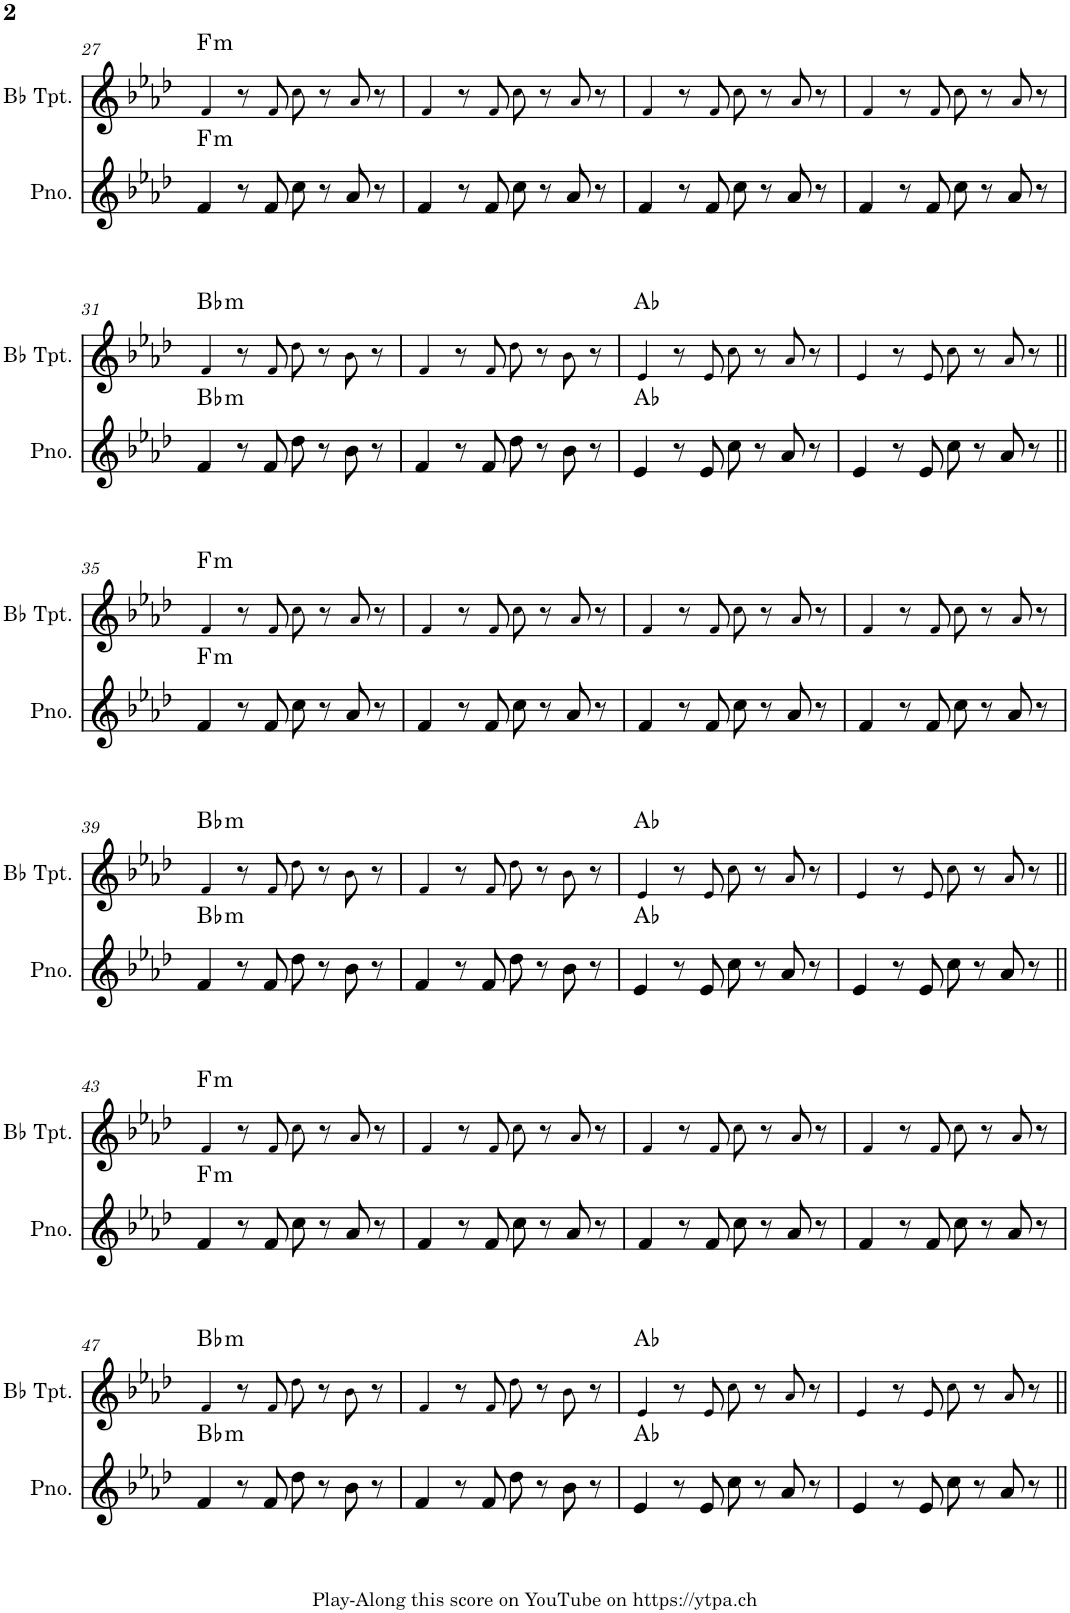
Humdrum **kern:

**kern	**harte	**kern	**harte
*part2	*part2	*part1	*part1
*staff2	*	*staff1	*
*I"Piano	*	*I"Bb Trumpet	*
*I'Pno.	*	*I'Bb Tpt.	*
!!LO:PB:g=z
*clefG2	*	*clefG2	*
*	*	*Trd1c2	*
*k[b-e-a-d-]	*	*k[b-e-a-d-]	*
*M4/4	*	*M4/4	*
=27	=27	=27	=27
!	!LO:H:kt=m	!	!LO:H:kt=m
4f/	F:min	4f!/	F:min
8r	.	8r	.
8f/	.	8f!/	.
8cc\	.	8cc!\	.
8r	.	8r	.
8a-/	.	8a-!/	.
8r	.	8r	.
=28	=28	=28	=28
4f/	.	4f!/	.
8r	.	8r	.
8f/	.	8f!/	.
8cc\	.	8cc!\	.
8r	.	8r	.
8a-/	.	8a-!/	.
8r	.	8r	.
=29	=29	=29	=29
4f/	.	4f!/	.
8r	.	8r	.
8f/	.	8f!/	.
8cc\	.	8cc!\	.
8r	.	8r	.
8a-/	.	8a-!/	.
8r	.	8r	.
=30	=30	=30	=30
4f/	.	4f!/	.
8r	.	8r	.
8f/	.	8f!/	.
8cc\	.	8cc!\	.
8r	.	8r	.
8a-/	.	8a-!/	.
8r	.	8r	.
!!LO:LB:g=z
=31	=31	=31	=31
!	!LO:H:kt=m	!	!LO:H:kt=m
4f/	Bb:min	4f!/	Bb:min
8r	.	8r	.
8f/	.	8f!/	.
8dd-\	.	8dd-!\	.
8r	.	8r	.
8b-\	.	8b-!\	.
8r	.	8r	.
=32	=32	=32	=32
4f/	.	4f!/	.
8r	.	8r	.
8f/	.	8f!/	.
8dd-\	.	8dd-!\	.
8r	.	8r	.
8b-\	.	8b-!\	.
8r	.	8r	.
=33	=33	=33	=33
4e-/	Ab:maj	4e-!/	Ab:maj
8r	.	8r	.
8e-/	.	8e-!/	.
8cc\	.	8cc!\	.
8r	.	8r	.
8a-/	.	8a-!/	.
8r	.	8r	.
=34	=34	=34	=34
4e-/	.	4e-!/	.
8r	.	8r	.
8e-/	.	8e-!/	.
8cc\	.	8cc!\	.
8r	.	8r	.
8a-/	.	8a-!/	.
8r	.	8r	.
!!LO:LB:g=z
=35||	=35||	=35||	=35||
!	!LO:H:kt=m	!	!LO:H:kt=m
4f/	F:min	4f!/	F:min
8r	.	8r	.
8f/	.	8f!/	.
8cc\	.	8cc!\	.
8r	.	8r	.
8a-/	.	8a-!/	.
8r	.	8r	.
=36	=36	=36	=36
4f/	.	4f!/	.
8r	.	8r	.
8f/	.	8f!/	.
8cc\	.	8cc!\	.
8r	.	8r	.
8a-/	.	8a-!/	.
8r	.	8r	.
=37	=37	=37	=37
4f/	.	4f!/	.
8r	.	8r	.
8f/	.	8f!/	.
8cc\	.	8cc!\	.
8r	.	8r	.
8a-/	.	8a-!/	.
8r	.	8r	.
=38	=38	=38	=38
4f/	.	4f!/	.
8r	.	8r	.
8f/	.	8f!/	.
8cc\	.	8cc!\	.
8r	.	8r	.
8a-/	.	8a-!/	.
8r	.	8r	.
!!LO:LB:g=z
=39	=39	=39	=39
!	!LO:H:kt=m	!	!LO:H:kt=m
4f/	Bb:min	4f!/	Bb:min
8r	.	8r	.
8f/	.	8f!/	.
8dd-\	.	8dd-!\	.
8r	.	8r	.
8b-\	.	8b-!\	.
8r	.	8r	.
=40	=40	=40	=40
4f/	.	4f!/	.
8r	.	8r	.
8f/	.	8f!/	.
8dd-\	.	8dd-!\	.
8r	.	8r	.
8b-\	.	8b-!\	.
8r	.	8r	.
=41	=41	=41	=41
4e-/	Ab:maj	4e-!/	Ab:maj
8r	.	8r	.
8e-/	.	8e-!/	.
8cc\	.	8cc!\	.
8r	.	8r	.
8a-/	.	8a-!/	.
8r	.	8r	.
=42	=42	=42	=42
4e-/	.	4e-!/	.
8r	.	8r	.
8e-/	.	8e-!/	.
8cc\	.	8cc!\	.
8r	.	8r	.
8a-/	.	8a-!/	.
8r	.	8r	.
!!LO:LB:g=z
=43||	=43||	=43||	=43||
!	!LO:H:kt=m	!	!LO:H:kt=m
4f/	F:min	4f!/	F:min
8r	.	8r	.
8f/	.	8f!/	.
8cc\	.	8cc!\	.
8r	.	8r	.
8a-/	.	8a-!/	.
8r	.	8r	.
=44	=44	=44	=44
4f/	.	4f!/	.
8r	.	8r	.
8f/	.	8f!/	.
8cc\	.	8cc!\	.
8r	.	8r	.
8a-/	.	8a-!/	.
8r	.	8r	.
=45	=45	=45	=45
4f/	.	4f!/	.
8r	.	8r	.
8f/	.	8f!/	.
8cc\	.	8cc!\	.
8r	.	8r	.
8a-/	.	8a-!/	.
8r	.	8r	.
=46	=46	=46	=46
4f/	.	4f!/	.
8r	.	8r	.
8f/	.	8f!/	.
8cc\	.	8cc!\	.
8r	.	8r	.
8a-/	.	8a-!/	.
8r	.	8r	.
!!LO:LB:g=z
=47	=47	=47	=47
!	!LO:H:kt=m	!	!LO:H:kt=m
4f/	Bb:min	4f!/	Bb:min
8r	.	8r	.
8f/	.	8f!/	.
8dd-\	.	8dd-!\	.
8r	.	8r	.
8b-\	.	8b-!\	.
8r	.	8r	.
=48	=48	=48	=48
4f/	.	4f!/	.
8r	.	8r	.
8f/	.	8f!/	.
8dd-\	.	8dd-!\	.
8r	.	8r	.
8b-\	.	8b-!\	.
8r	.	8r	.
=49	=49	=49	=49
4e-/	Ab:maj	4e-!/	Ab:maj
8r	.	8r	.
8e-/	.	8e-!/	.
8cc\	.	8cc!\	.
8r	.	8r	.
8a-/	.	8a-!/	.
8r	.	8r	.
=50	=50	=50	=50
4e-/	.	4e-!/	.
8r	.	8r	.
8e-/	.	8e-!/	.
8cc\	.	8cc!\	.
8r	.	8r	.
8a-/	.	8a-!/	.
8r	.	8r	.
=||	=||	=||	=||
*-	*-	*-	*-
